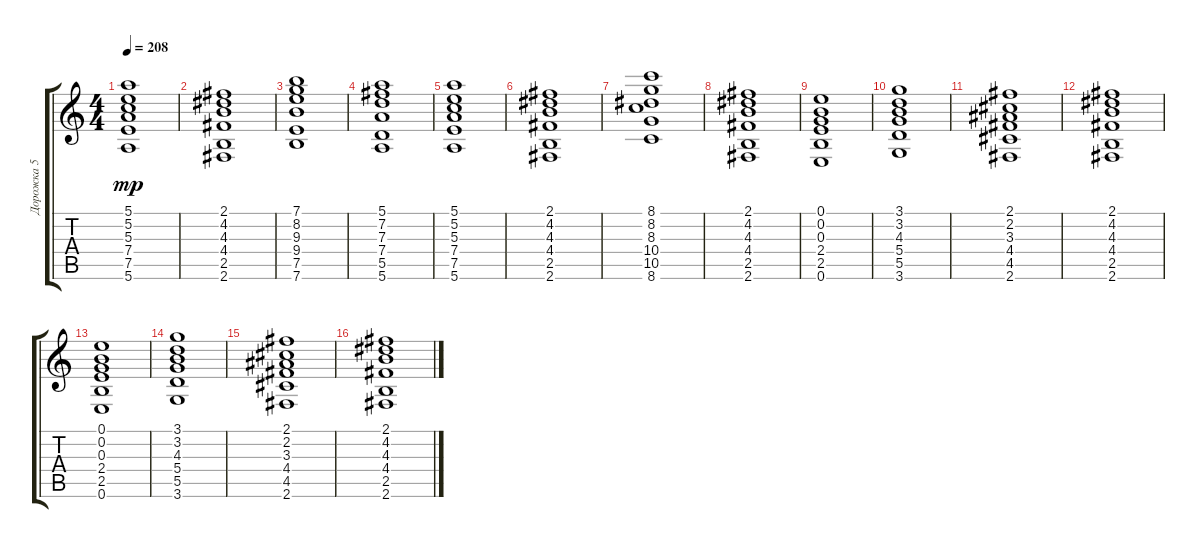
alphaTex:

\track ("Дорожка 5" "Дорожка 5") {instrument distortionguitar}
\staff {score tabs}
\tuning (E4 B3 G3 D3 A2 E2) {hide}
\ts (4 4)
\tempo 208
\clef g2
\ks c
(5.1 5.2 5.3 7.4 7.5 5.6).1{dy mp} |
(2.1 4.2 4.3 4.4 2.5 2.6).1 |
(7.1 8.2 9.3 9.4 7.5 7.6).1 |
(5.1 7.2 7.3 7.4 5.5 5.6).1 |
(5.1 5.2 5.3 7.4 7.5 5.6).1 |
(2.1 4.2 4.3 4.4 2.5 2.6).1 |
(8.1 8.2 8.3 10.4 10.5 8.6).1 |
(2.1 4.2 4.3 4.4 2.5 2.6).1 |
(0.1 0.2 0.3 2.4 2.5 0.6).1 |
(3.1 3.2 4.3 5.4 5.5 3.6).1 |
(2.1 2.2 3.3 4.4 4.5 2.6).1 |
(2.1 4.2 4.3 4.4 2.5 2.6).1 |
(0.1 0.2 0.3 2.4 2.5 0.6).1 |
(3.1 3.2 4.3 5.4 5.5 3.6).1 |
(2.1 2.2 3.3 4.4 4.5 2.6).1 |
(2.1 4.2 4.3 4.4 2.5 2.6).1
